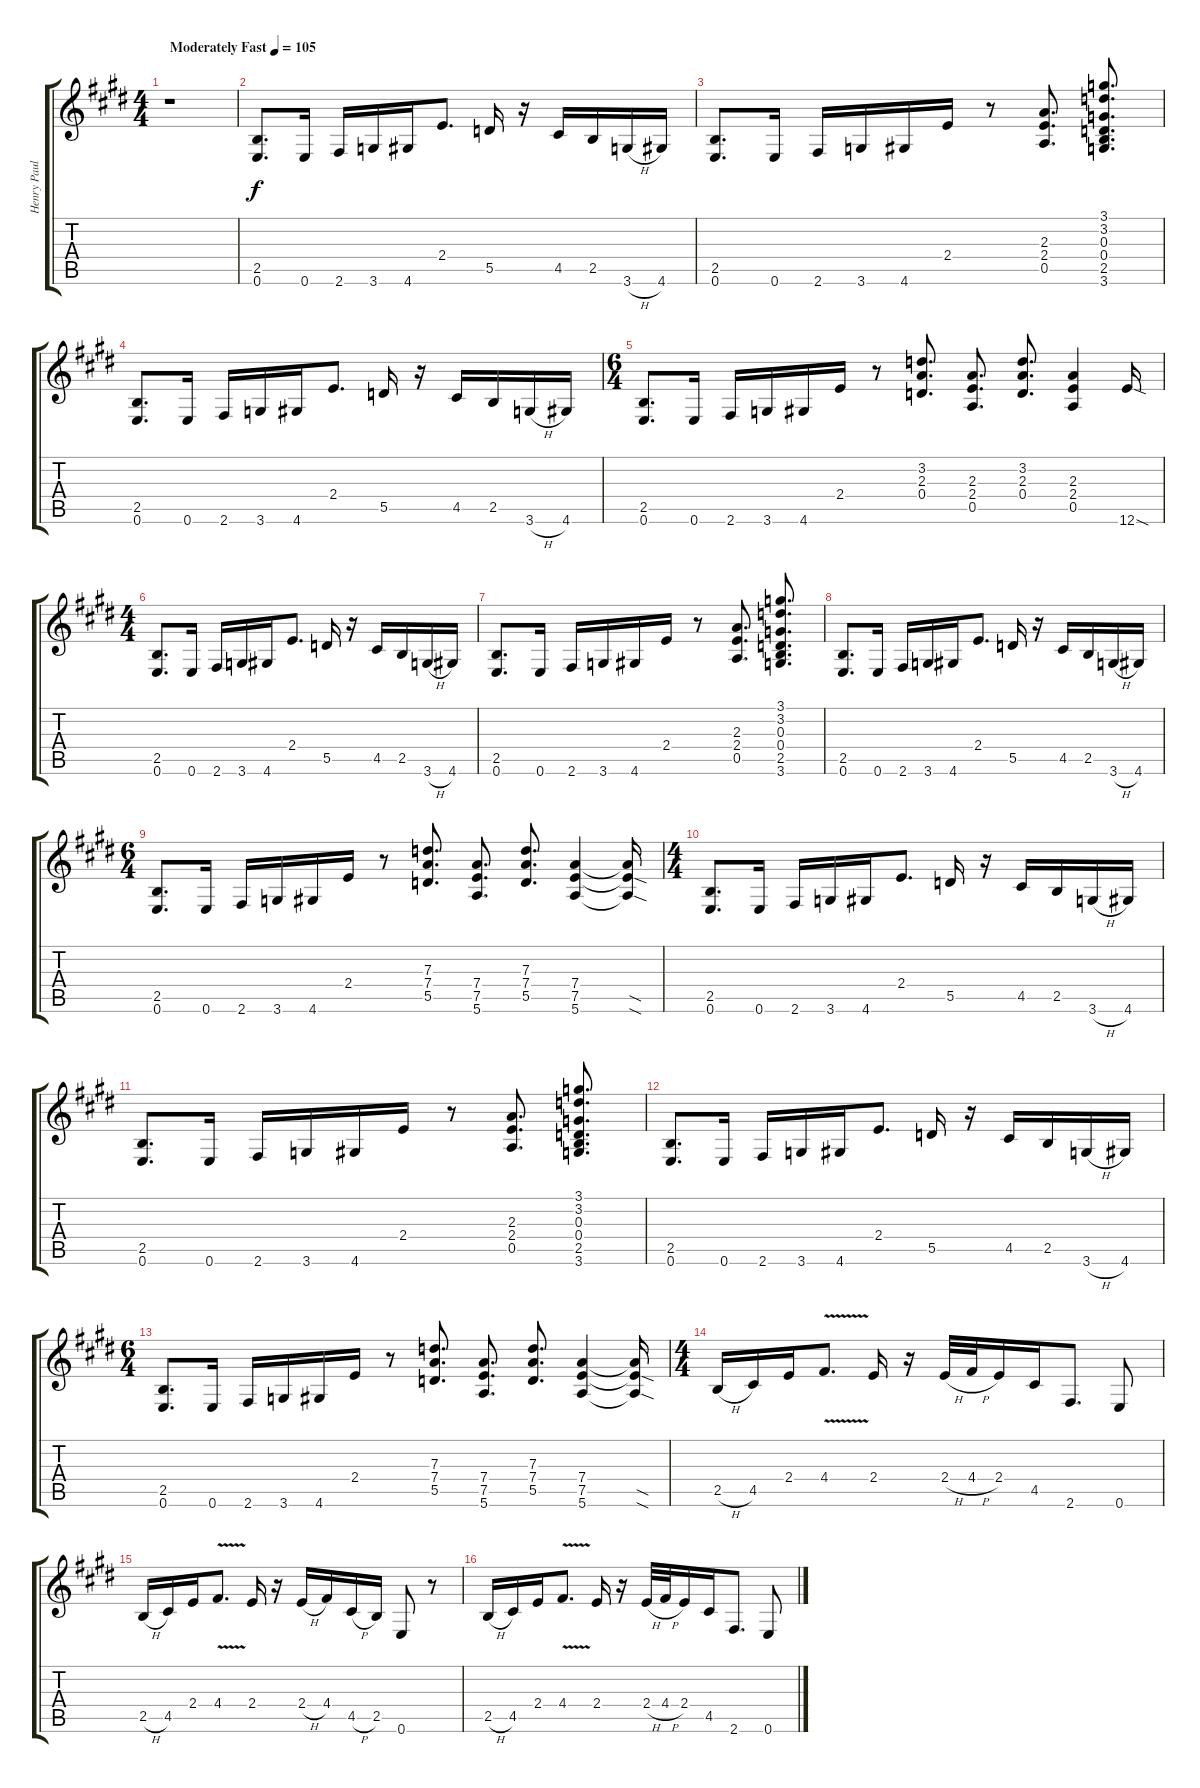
\track ("Henry Paul Guitar" "Henry Paul") {instrument electricguitarclean}
\staff {score tabs}
\tuning (E4 B3 G3 D3 A2 E2) {hide}
\ts (4 4)
\tempo (105 "Moderately Fast")
\clef g2
\ks e
r.1{dy f instrument electricguitarclean} |
(2.5 0.6).8{d} 0.6.16 2.6.16 3.6.16 4.6.16 2.4.8{d} 5.5.16 r.16 4.5.16 2.5.16 3.6{h}.16 4.6.16 |
(2.5 0.6).8{d} 0.6.16 2.6.16 3.6.16 4.6.16 2.4.16 r.8 (2.3 2.4 0.5).8{d} (3.1 3.2 0.3 0.4 2.5 3.6).8{d} |
(2.5 0.6).8{d} 0.6.16 2.6.16 3.6.16 4.6.16 2.4.8{d} 5.5.16 r.16 4.5.16 2.5.16 3.6{h}.16 4.6.16 |
\ts (6 4)
(2.5 0.6).8{d} 0.6.16 2.6.16 3.6.16 4.6.16 2.4.16 r.8 (3.2 2.3 0.4).8{d} (2.3 2.4 0.5).8{d} (3.2 2.3 0.4).8{d} (2.3 2.4 0.5).4 12.6{sod}.16 |
\ts (4 4)
(2.5 0.6).8{d} 0.6.16 2.6.16 3.6.16 4.6.16 2.4.8{d} 5.5.16 r.16 4.5.16 2.5.16 3.6{h}.16 4.6.16 |
(2.5 0.6).8{d} 0.6.16 2.6.16 3.6.16 4.6.16 2.4.16 r.8 (2.3 2.4 0.5).8{d} (3.1 3.2 0.3 0.4 2.5 3.6).8{d} |
(2.5 0.6).8{d} 0.6.16 2.6.16 3.6.16 4.6.16 2.4.8{d} 5.5.16 r.16 4.5.16 2.5.16 3.6{h}.16 4.6.16 |
\ts (6 4)
(2.5 0.6).8{d} 0.6.16 2.6.16 3.6.16 4.6.16 2.4.16 r.8 (7.3 7.4 5.5).8{d} (7.4 7.5 5.6).8{d} (7.3 7.4 5.5).8{d} (7.4 7.5 5.6).4 (7.4{t} 7.5{sod t} 5.6{sod t}).16 |
\ts (4 4)
(2.5 0.6).8{d} 0.6.16 2.6.16 3.6.16 4.6.16 2.4.8{d} 5.5.16 r.16 4.5.16 2.5.16 3.6{h}.16 4.6.16 |
(2.5 0.6).8{d} 0.6.16 2.6.16 3.6.16 4.6.16 2.4.16 r.8 (2.3 2.4 0.5).8{d} (3.1 3.2 0.3 0.4 2.5 3.6).8{d} |
(2.5 0.6).8{d} 0.6.16 2.6.16 3.6.16 4.6.16 2.4.8{d} 5.5.16 r.16 4.5.16 2.5.16 3.6{h}.16 4.6.16 |
\ts (6 4)
(2.5 0.6).8{d} 0.6.16 2.6.16 3.6.16 4.6.16 2.4.16 r.8 (7.3 7.4 5.5).8{d} (7.4 7.5 5.6).8{d} (7.3 7.4 5.5).8{d} (7.4 7.5 5.6).4 (7.4{t} 7.5{sod t} 5.6{sod t}).16 |
\ts (4 4)
2.5{h}.16 4.5.16 2.4.16 4.4{v}.8{d} 2.4.16 r.16 2.4{h}.32 4.4{h}.32 2.4.16 4.5.16 2.6.8{d} 0.6.8 |
2.5{h}.16 4.5.16 2.4.16 4.4{v}.8{d} 2.4.16 r.16 2.4{h}.16 4.4.16 4.5{h}.16 2.5.16 0.6.8 r.8 |
2.5{h}.16 4.5.16 2.4.16 4.4{v}.8{d} 2.4.16 r.16 2.4{h}.32 4.4{h}.32 2.4.16 4.5.16 2.6.8{d} 0.6.8
